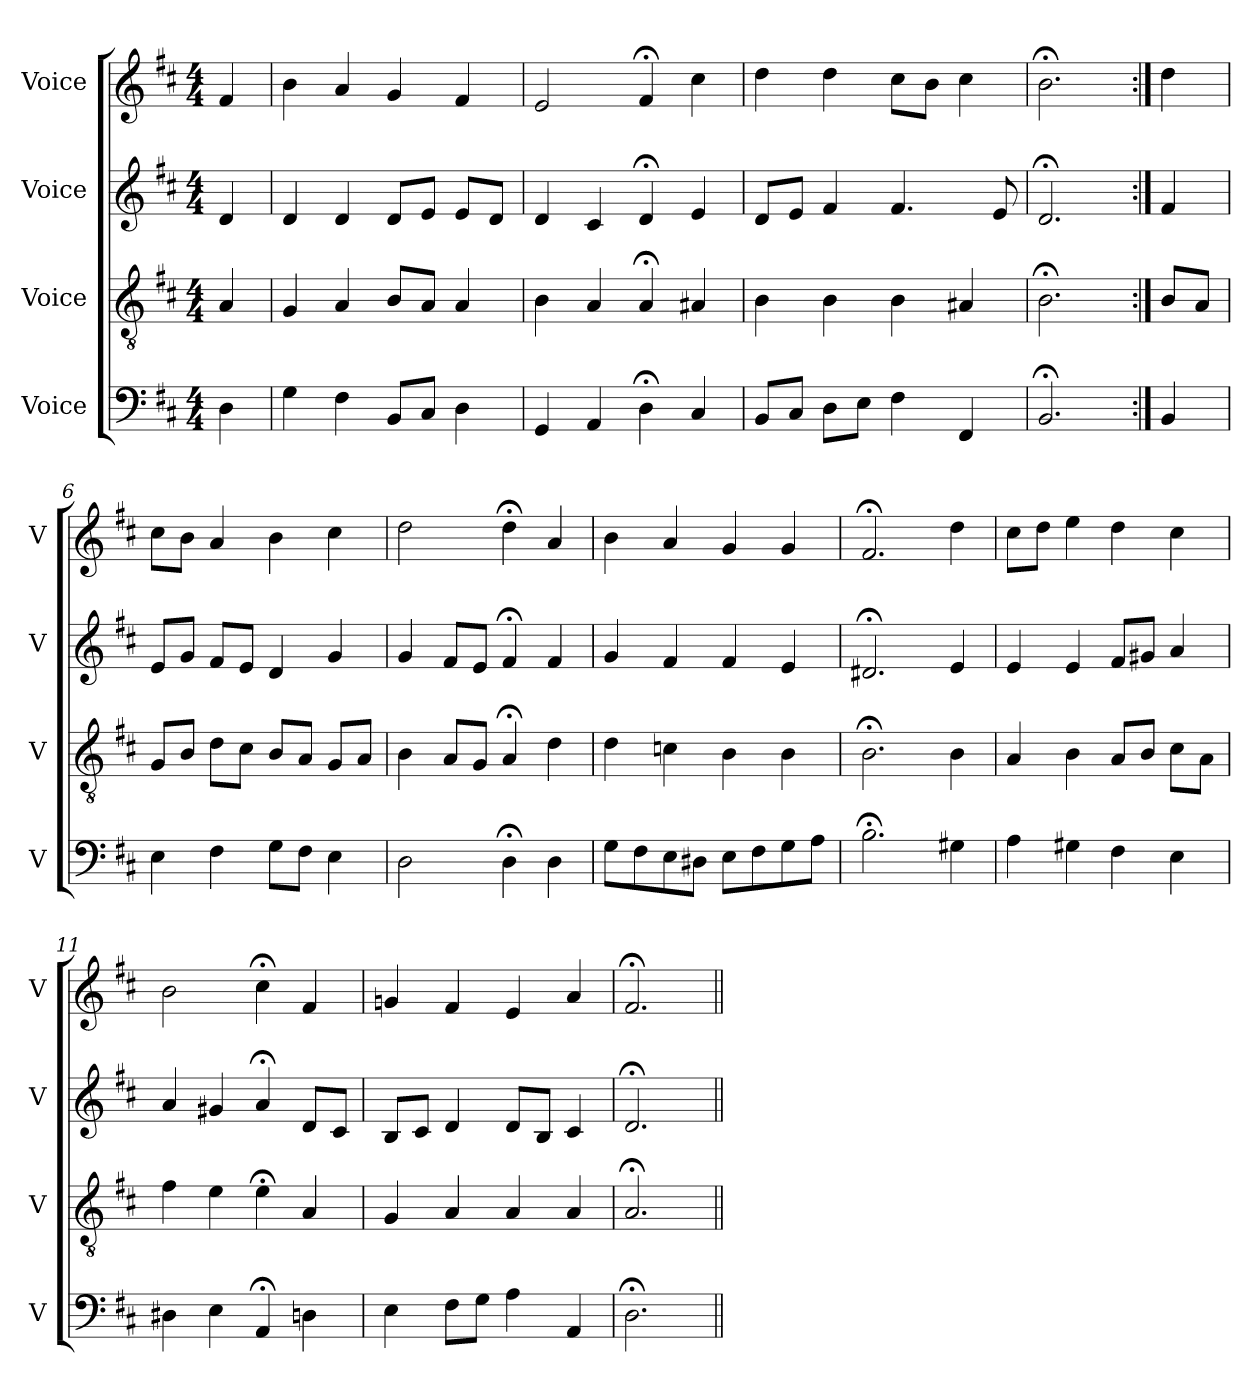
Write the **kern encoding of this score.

**kern	**kern	**kern	**kern
*part4	*part3	*part2	*part1
*staff4	*staff3	*staff2	*staff1
*I"Voice	*I"Voice	*I"Voice	*I"Voice
*I'V	*I'V	*I'V	*I'V
*clefF4	*clefGv2	*clefG2	*clefG2
*k[f#c#]	*k[f#c#]	*k[f#c#]	*k[f#c#]
*M4/4	*M4/4	*M4/4	*M4/4
=	=	=	=
4D	4A	4d	4f#
=2	=2	=2	=2
4G	4G	4d	4b
4F#	4A	4d	4a
8BBL	8BL	8dL	4g
8C#J	8AJ	8eJ	.
4D	4A	8eL	4f#
.	.	8dJ	.
=3	=3	=3	=3
4GG	4B	4d	2e
4AA	4A	4c#	.
4D;<	4A;<	4d;<	4f#;<
4C#	4A#X	4e	4cc#
=4	=4	=4	=4
8BBL	4B	8dL	4dd
8C#J	.	8eJ	.
8DL	4B	4f#	4dd
8EJ	.	.	.
4F#	4B	4.f#	8cc#L
.	.	.	8bJ
4FF#	4A#X	.	4cc#
.	.	8e	.
=	=	=	=
2.BB;<	2.B;<	2.d;<	2.b;<
=5:|!	=5:|!	=5:|!	=5:|!
4BB	8BL	4f#	4dd
.	8AJ	.	.
=6	=6	=6	=6
4E	8GL	8eL	8cc#L
.	8BJ	8gJ	8bJ
4F#	8dL	8f#L	4a
.	8c#J	8eJ	.
8GL	8BL	4d	4b
8F#J	8AJ	.	.
4E	8GL	4g	4cc#
.	8AJ	.	.
=7	=7	=7	=7
2D	4B	4g	2dd
.	8AL	8f#L	.
.	8GJ	8eJ	.
4D;<	4A;<	4f#;<	4dd;<
4D	4d	4f#	4a
=8	=8	=8	=8
8GL	4d	4g	4b
8F#	.	.	.
8E	4cn	4f#	4a
8D#XJ	.	.	.
8EL	4B	4f#	4g
8F#	.	.	.
8G	4B	4e	4g
8AJ	.	.	.
=9	=9	=9	=9
2.B;<	2.B;<	2.d#X;<	2.f#;<
4G#X	4B	4e	4dd
=10	=10	=10	=10
4A	4A	4e	8cc#L
.	.	.	8ddJ
4G#X	4B	4e	4ee
4F#	8AL	8f#L	4dd
.	8BJ	8g#XJ	.
4E	8c#L	4a	4cc#
.	8AJ	.	.
=11	=11	=11	=11
4D#X	4f#	4a	2b
4E	4e	4g#X	.
4AA;<	4e;<	4a;<	4cc#;<
4Dn	4A	8dL	4f#
.	.	8c#J	.
=12	=12	=12	=12
4E	4G	8BL	4gn
.	.	8c#J	.
8F#L	4A	4d	4f#
8GJ	.	.	.
4A	4A	8dL	4e
.	.	8BJ	.
4AA	4A	4c#	4a
=13	=13	=13	=13
2.D;<	2.A;<	2.d;<	2.f#;<
=||	=||	=||	=||
*-	*-	*-	*-
